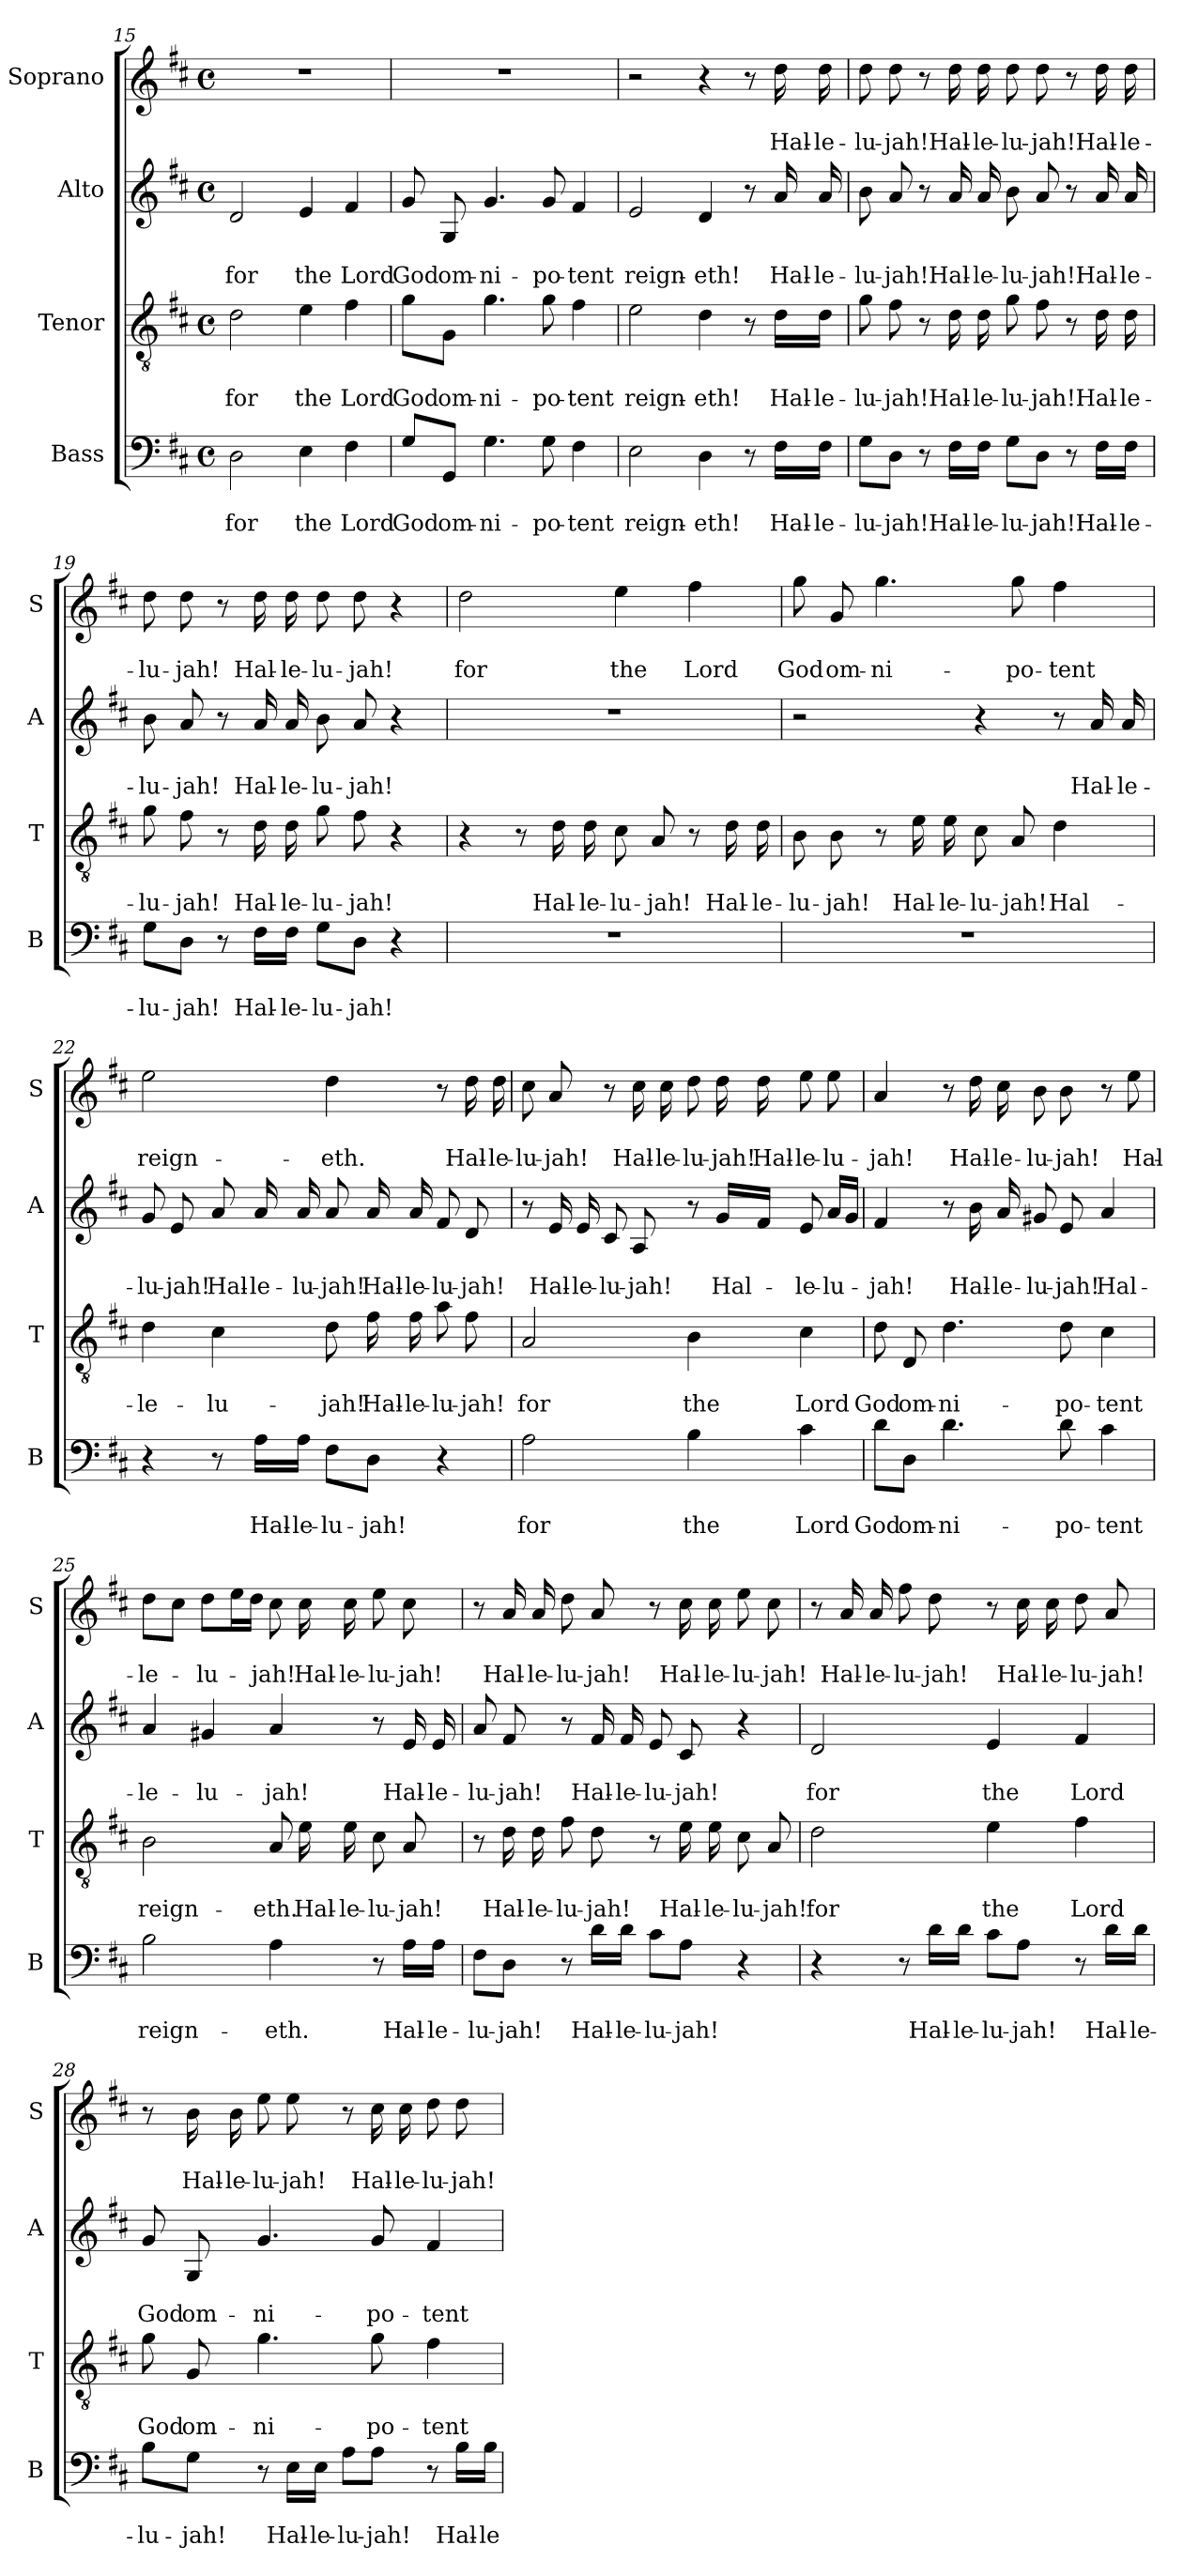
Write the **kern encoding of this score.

**kern	**text	**text	**kern	**text	**text	**kern	**text	**text	**kern	**text	**text
*part4	*part4	*part4	*part3	*part3	*part3	*part2	*part2	*part2	*part1	*part1	*part1
*staff4	*staff4	*staff4	*staff3	*staff3	*staff3	*staff2	*staff2	*staff2	*staff1	*staff1	*staff1
*I"Bass	*	*	*I"Tenor	*	*	*I"Alto	*	*	*I"Soprano	*	*
*I'B	*	*	*I'T	*	*	*I'A	*	*	*I'S	*	*
*clefF4	*	*	*clefGv2	*	*	*clefG2	*	*	*clefG2	*	*
*k[f#c#]	*	*	*k[f#c#]	*	*	*k[f#c#]	*	*	*k[f#c#]	*	*
*D:	*	*	*D:	*	*	*D:	*	*	*D:	*	*
*M4/4	*	*	*M4/4	*	*	*M4/4	*	*	*M4/4	*	*
*met(c)	*	*	*met(c)	*	*	*met(c)	*	*	*met(c)	*	*
=15	=15	=15	=15	=15	=15	=15	=15	=15	=15	=15	=15
2D\	.	for	2d\	.	for	2d/	.	for	1r	.	.
4E\	.	the	4e\	.	the	4e/	.	the	.	.	.
4F#\	.	Lord	4f#\	.	Lord	4f#/	.	Lord	.	.	.
!!LO:LB:g=z
=16	=16	=16	=16	=16	=16	=16	=16	=16	=16	=16	=16
8G/L	.	God	8g\L	.	God	8g/	.	God	1r	.	.
8GG/J	.	om-	8G\J	.	om-	8G/	.	om-	.	.	.
4.G\	.	-ni-	4.g\	.	-ni-	4.g/	.	-ni-	.	.	.
8G\	.	-po-	8g\	.	-po-	8g/	.	-po-	.	.	.
4F#\	.	-tent	4f#\	.	-tent	4f#/	.	-tent	.	.	.
=17	=17	=17	=17	=17	=17	=17	=17	=17	=17	=17	=17
2E\	.	reign-	2e\	.	reign-	2e/	.	reign-	2r	.	.
4D\	.	-eth!	4d\	.	-eth!	4d/	.	-eth!	4r	.	.
8r	.	.	8r	.	.	8r	.	.	8r	.	.
16F#\LL	.	Hal-	16d\LL	.	Hal-	16a/	.	Hal-	16dd\	.	Hal-
16F#\JJ	.	-le-	16d\JJ	.	-le-	16a/	.	-le-	16dd\	.	-le-
=18	=18	=18	=18	=18	=18	=18	=18	=18	=18	=18	=18
8G\L	.	-lu-	8g\	.	-lu-	8b\	.	-lu-	8dd\	.	-lu-
8D\J	.	-jah!	8f#\	.	-jah!	8a/	.	-jah!	8dd\	.	-jah!
8r	.	.	8r	.	.	8r	.	.	8r	.	.
16F#\LL	.	Hal-	16d\	.	Hal-	16a/	.	Hal-	16dd\	.	Hal-
16F#\JJ	.	-le-	16d\	.	-le-	16a/	.	-le-	16dd\	.	-le-
8G\L	.	-lu-	8g\	.	-lu-	8b\	.	-lu-	8dd\	.	-lu-
8D\J	.	-jah!	8f#\	.	-jah!	8a/	.	-jah!	8dd\	.	-jah!
8r	.	.	8r	.	.	8r	.	.	8r	.	.
16F#\LL	.	Hal-	16d\	.	Hal-	16a/	.	Hal-	16dd\	.	Hal-
16F#\JJ	.	-le-	16d\	.	-le-	16a/	.	-le-	16dd\	.	-le-
!!LO:PB:g=z
=19	=19	=19	=19	=19	=19	=19	=19	=19	=19	=19	=19
8G\L	.	-lu-	8g\	.	-lu-	8b\	.	-lu-	8dd\	.	-lu-
8D\J	.	-jah!	8f#\	.	-jah!	8a/	.	-jah!	8dd\	.	-jah!
8r	.	.	8r	.	.	8r	.	.	8r	.	.
16F#\LL	.	Hal-	16d\	.	Hal-	16a/	.	Hal-	16dd\	.	Hal-
16F#\JJ	.	-le-	16d\	.	-le-	16a/	.	-le-	16dd\	.	-le-
8G\L	.	-lu-	8g\	.	-lu-	8b\	.	-lu-	8dd\	.	-lu-
8D\J	.	-jah!	8f#\	.	-jah!	8a/	.	-jah!	8dd\	.	-jah!
4r	.	.	4r	.	.	4r	.	.	4r	.	.
=20	=20	=20	=20	=20	=20	=20	=20	=20	=20	=20	=20
1r	.	.	4r	.	.	1r	.	.	2dd\	.	for
.	.	.	8r	.	.	.	.	.	.	.	.
.	.	.	16d\	.	Hal-	.	.	.	.	.	.
.	.	.	16d\	.	-le-	.	.	.	.	.	.
.	.	.	8c#\	.	-lu-	.	.	.	4ee\	.	the
.	.	.	8A/	.	-jah!	.	.	.	.	.	.
.	.	.	8r	.	.	.	.	.	4ff#\	.	Lord
.	.	.	16d\	.	Hal-	.	.	.	.	.	.
.	.	.	16d\	.	-le-	.	.	.	.	.	.
=21	=21	=21	=21	=21	=21	=21	=21	=21	=21	=21	=21
1r	.	.	8B\	.	-lu-	2r	.	.	8gg\	.	God
.	.	.	8B\	.	-jah!	.	.	.	8g/	.	om-
.	.	.	8r	.	.	.	.	.	4.gg\	.	-ni-
.	.	.	16e\	.	Hal-	.	.	.	.	.	.
.	.	.	16e\	.	-le-	.	.	.	.	.	.
.	.	.	8c#\	.	-lu-	4r	.	.	.	.	.
.	.	.	8A/	.	-jah!	.	.	.	8gg\	.	-po-
.	.	.	4d\	.	Hal-	8r	.	.	4ff#\	.	-tent
.	.	.	.	.	.	16a/	.	Hal-	.	.	.
.	.	.	.	.	.	16a/	.	-le-	.	.	.
!!LO:LB:g=z
=22	=22	=22	=22	=22	=22	=22	=22	=22	=22	=22	=22
4r	.	.	4d\	.	-le-	8g/	.	-lu-	2ee\	.	reign-
.	.	.	.	.	.	8e/	.	-jah!	.	.	.
8r	.	.	4c#\	.	-lu-	8a/	.	Hal-	.	.	.
16A\LL	.	Hal-	.	.	.	16a/	.	-le-	.	.	.
16A\JJ	.	-le-	.	.	.	16a/	.	-lu-	.	.	.
8F#\L	.	-lu-	8d\	.	-jah!	8a/	.	-jah!	4dd\	.	-eth.
8D\J	.	-jah!	16f#\	.	Hal-	16a/	.	Hal-	.	.	.
.	.	.	16f#\	.	-le-	16a/	.	-le-	.	.	.
4r	.	.	8a\	.	-lu-	8f#/	.	-lu-	8r	.	.
.	.	.	8f#\	.	-jah!	8d/	.	-jah!	16dd\	.	Hal-
.	.	.	.	.	.	.	.	.	16dd\	.	-le-
=23	=23	=23	=23	=23	=23	=23	=23	=23	=23	=23	=23
2A\	.	for	2A/	.	for	8r	.	.	8cc#\	.	-lu-
.	.	.	.	.	.	16e/	.	Hal-	8a/	.	-jah!
.	.	.	.	.	.	16e/	.	-le-	.	.	.
.	.	.	.	.	.	8c#/	.	-lu-	8r	.	.
.	.	.	.	.	.	8A/	.	-jah!	16cc#\	.	Hal-
.	.	.	.	.	.	.	.	.	16cc#\	.	-le-
4B\	.	the	4B\	.	the	8r	.	.	8dd\	.	-lu-
.	.	.	.	.	.	16g/LL	.	Hal-	16dd\	.	-jah!
.	.	.	.	.	.	16f#/JJ	.	.	16dd\	.	Hal-
4c#\	.	Lord	4c#\	.	Lord	8e/	.	-le-	8ee\	.	-le-
.	.	.	.	.	.	16a/LL	.	-lu-	8ee\	.	-lu-
.	.	.	.	.	.	16g/JJ	.	.	.	.	.
=24	=24	=24	=24	=24	=24	=24	=24	=24	=24	=24	=24
8d\L	.	God	8d\	.	God	4f#/	.	-jah!	4a/	.	-jah!
8D\J	.	om-	8D/	.	om-	.	.	.	.	.	.
4.d\	.	-ni-	4.d\	.	-ni-	8r	.	.	8r	.	.
.	.	.	.	.	.	16b\	.	Hal-	16dd\	.	Hal-
.	.	.	.	.	.	16a/	.	-le-	16cc#\	.	-le-
.	.	.	.	.	.	8g#X/	.	-lu-	8b\	.	-lu-
8d\	.	-po-	8d\	.	-po-	8e/	.	-jah!	8b\	.	-jah!
4c#\	.	-tent	4c#\	.	-tent	4a/	.	Hal-	8r	.	.
.	.	.	.	.	.	.	.	.	8ee\	.	Hal-
!!LO:LB:g=z
=25	=25	=25	=25	=25	=25	=25	=25	=25	=25	=25	=25
2B\	.	reign-	2B\	.	reign-	4a/	.	-le-	8dd\L	.	-le-
.	.	.	.	.	.	.	.	.	8cc#\J	.	.
.	.	.	.	.	.	4g#X/	.	-lu-	8dd\L	.	-lu-
.	.	.	.	.	.	.	.	.	16ee\L	.	.
.	.	.	.	.	.	.	.	.	16dd\JJ	.	.
4A\	.	-eth.	8A/	.	-eth.	4a/	.	-jah!	8cc#\	.	-jah!
.	.	.	16e\	.	Hal-	.	.	.	16cc#\	.	Hal-
.	.	.	16e\	.	-le-	.	.	.	16cc#\	.	-le-
8r	.	.	8c#\	.	-lu-	8r	.	.	8ee\	.	-lu-
16A\LL	.	Hal-	8A/	.	-jah!	16e/	.	Hal-	8cc#\	.	-jah!
16A\JJ	.	-le-	.	.	.	16e/	.	-le-	.	.	.
=26	=26	=26	=26	=26	=26	=26	=26	=26	=26	=26	=26
8F#\L	.	-lu-	8r	.	.	8a/	.	-lu-	8r	.	.
8D\J	.	-jah!	16d\	.	Hal-	8f#/	.	-jah!	16a/	.	Hal-
.	.	.	16d\	.	-le-	.	.	.	16a/	.	-le-
8r	.	.	8f#\	.	-lu-	8r	.	.	8dd\	.	-lu-
16d\LL	.	Hal-	8d\	.	-jah!	16f#/	.	Hal-	8a/	.	-jah!
16d\JJ	.	-le-	.	.	.	16f#/	.	-le-	.	.	.
8c#\L	.	-lu-	8r	.	.	8e/	.	-lu-	8r	.	.
8A\J	.	-jah!	16e\	.	Hal-	8c#/	.	-jah!	16cc#\	.	Hal-
.	.	.	16e\	.	-le-	.	.	.	16cc#\	.	-le-
4r	.	.	8c#\	.	-lu-	4r	.	.	8ee\	.	-lu-
.	.	.	8A/	.	-jah!	.	.	.	8cc#\	.	-jah!
=27	=27	=27	=27	=27	=27	=27	=27	=27	=27	=27	=27
4r	.	.	2d\	.	for	2d/	.	for	8r	.	.
.	.	.	.	.	.	.	.	.	16a/	.	Hal-
.	.	.	.	.	.	.	.	.	16a/	.	-le-
8r	.	.	.	.	.	.	.	.	8ff#\	.	-lu-
16d\LL	.	Hal-	.	.	.	.	.	.	8dd\	.	-jah!
16d\JJ	.	-le-	.	.	.	.	.	.	.	.	.
8c#\L	.	-lu-	4e\	.	the	4e/	.	the	8r	.	.
8A\J	.	-jah!	.	.	.	.	.	.	16cc#\	.	Hal-
.	.	.	.	.	.	.	.	.	16cc#\	.	-le-
8r	.	.	4f#\	.	Lord	4f#/	.	Lord	8dd\	.	-lu-
16d\LL	.	Hal-	.	.	.	.	.	.	8a/	.	-jah!
16d\JJ	.	-le-	.	.	.	.	.	.	.	.	.
!!LO:PB:g=z
=28	=28	=28	=28	=28	=28	=28	=28	=28	=28	=28	=28
8B\L	.	-lu-	8g\	.	God	8g/	.	God	8r	.	.
8G\J	.	-jah!	8G/	.	om-	8G/	.	om-	16b\	.	Hal-
.	.	.	.	.	.	.	.	.	16b\	.	-le-
8r	.	.	4.g\	.	-ni-	4.g/	.	-ni-	8ee\	.	-lu-
16E\LL	.	Hal-	.	.	.	.	.	.	8ee\	.	-jah!
16E\JJ	.	-le-	.	.	.	.	.	.	.	.	.
8A\L	.	-lu-	.	.	.	.	.	.	8r	.	.
8A\J	.	-jah!	8g\	.	-po-	8g/	.	-po-	16cc#\	.	Hal-
.	.	.	.	.	.	.	.	.	16cc#\	.	-le-
8r	.	.	4f#\	.	-tent	4f#/	.	-tent	8dd\	.	-lu-
16B\LL	.	Hal-	.	.	.	.	.	.	8dd\	.	-jah!
16B\JJ	.	-le-	.	.	.	.	.	.	.	.	.
=	=	=	=	=	=	=	=	=	=	=	=
*-	*-	*-	*-	*-	*-	*-	*-	*-	*-	*-	*-
